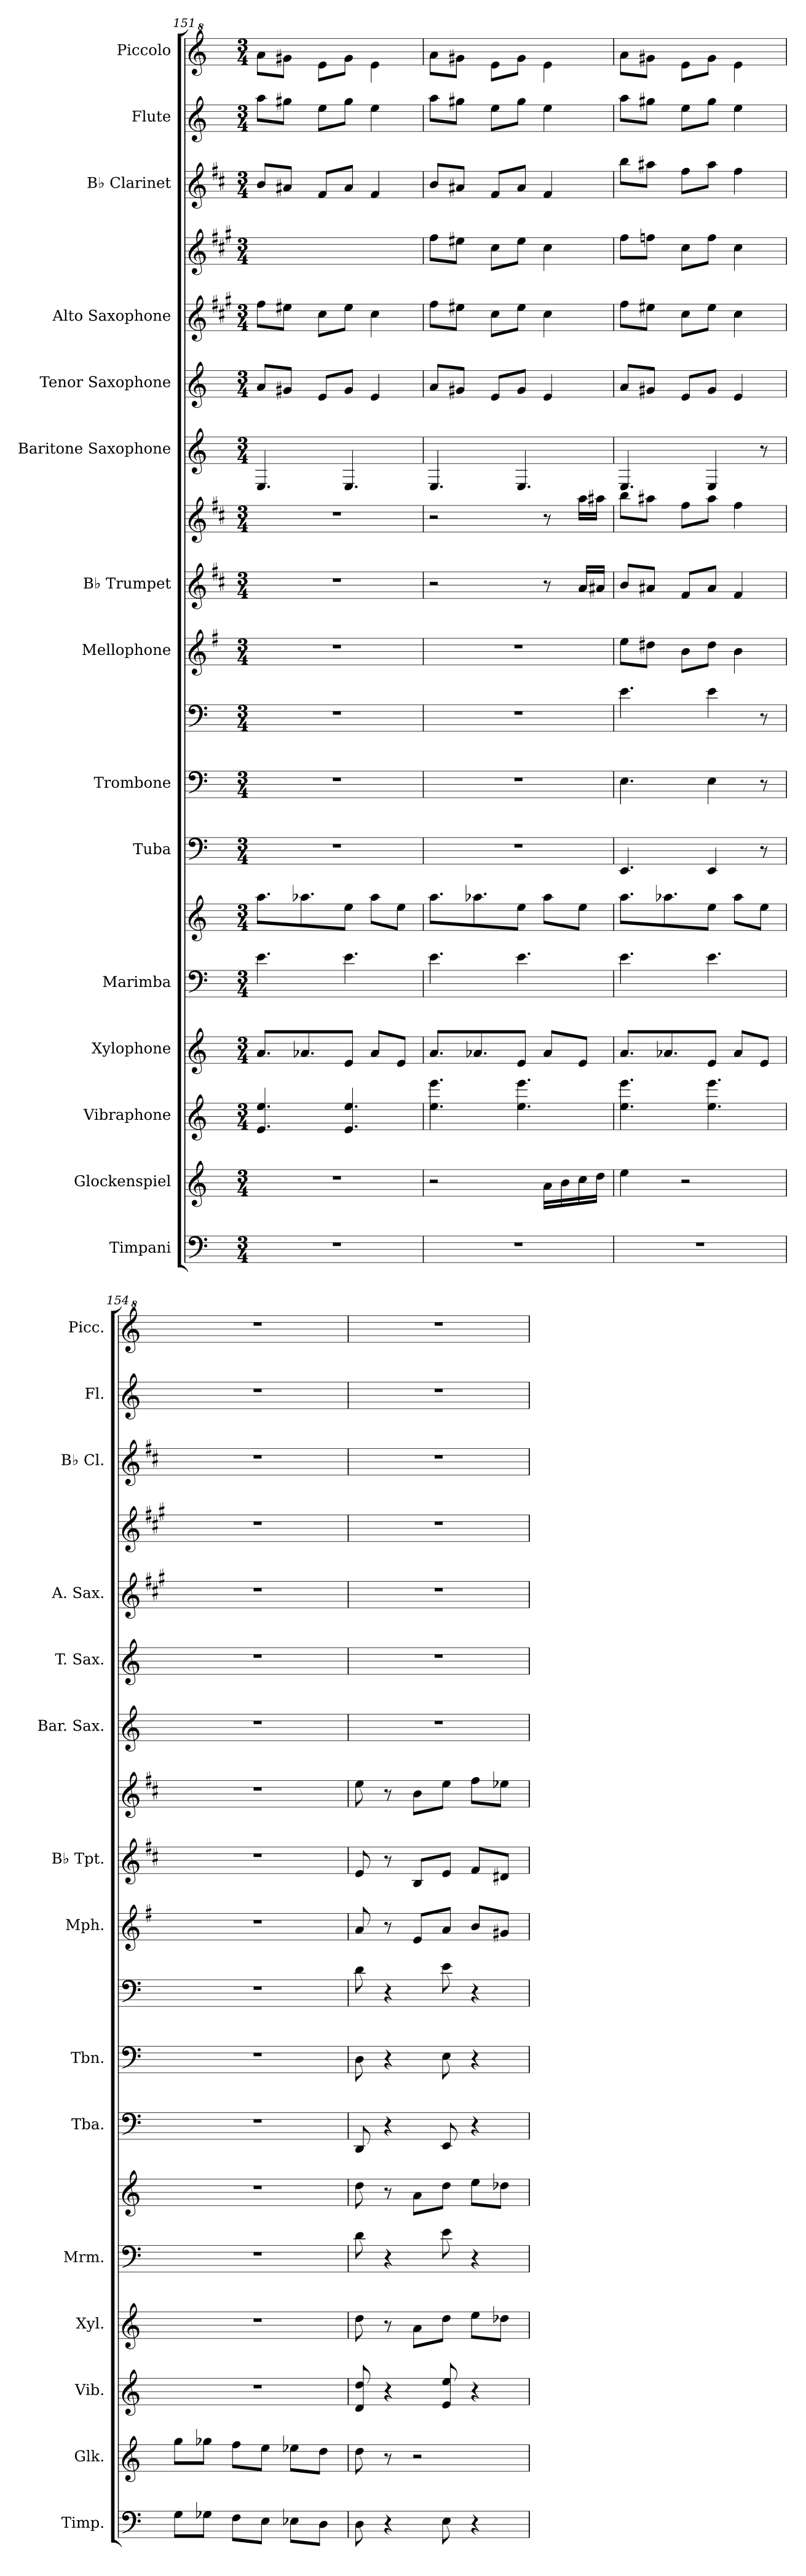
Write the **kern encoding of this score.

**kern	**kern	**kern	**kern	**kern	**kern	**kern	**kern	**kern	**kern	**kern	**kern	**kern	**kern	**kern	**kern	**kern	**kern	**kern
*part15	*part14	*part13	*part12	*part11	*part11	*part10	*part9	*part9	*part8	*part7	*part7	*part6	*part5	*part4	*part4	*part3	*part2	*part1
*staff19	*staff18	*staff17	*staff16	*staff15	*staff14	*staff13	*staff12	*staff11	*staff10	*staff9	*staff8	*staff7	*staff6	*staff5	*staff4	*staff3	*staff2	*staff1
*I"Timpani	*I"Glockenspiel	*I"Vibraphone	*I"Xylophone	*I"Marimba	*	*I"Tuba	*I"Trombone	*	*I"Mellophone	*I"B♭ Trumpet	*	*I"Baritone Saxophone	*I"Tenor Saxophone	*I"Alto Saxophone	*	*I"B♭ Clarinet	*I"Flute	*I"Piccolo
*I'Timp.	*I'Glk.	*I'Vib.	*I'Xyl.	*I'Mrm.	*	*I'Tba.	*I'Tbn.	*	*I'Mph.	*I'B♭ Tpt.	*	*I'Bar. Sax.	*I'T. Sax.	*I'A. Sax.	*	*I'B♭ Cl.	*I'Fl.	*I'Picc.
*clefF4	*clefG2	*clefG2	*clefG2	*clefF4	*clefG2	*clefF4	*clefF4	*clefF4	*clefG2	*clefG2	*clefG2	*clefG2	*clefG2	*clefG2	*clefG2	*clefG2	*clefG2	*clefG^2
*	*ITrd-14c-24	*	*ITrd-7c-12	*	*	*	*	*	*ITrd4c7	*ITrd1c2	*ITrd1c2	*ITrd12c21	*ITrd8c14	*ITrd5c9	*ITrd5c9	*ITrd1c2	*	*ITrd-7c-12
*k[]	*k[]	*k[]	*k[]	*k[]	*k[]	*k[]	*k[]	*k[]	*k[]	*k[]	*k[]	*k[]	*k[]	*k[]	*k[]	*k[]	*k[]	*k[]
*M3/4	*M3/4	*M3/4	*M3/4	*M3/4	*M3/4	*M3/4	*M3/4	*M3/4	*M3/4	*M3/4	*M3/4	*M3/4	*M3/4	*M3/4	*M3/4	*M3/4	*M3/4	*M3/4
=151	=151	=151	=151	=151	=151	=151	=151	=151	=151	=151	=151	=151	=151	=151	=151	=151	=151	=151
2.r	2.r	4.e/ 4.ee/	8.aa/L	4.e\	8.aa\L	2.r	2.r	2.r	2.r	2.r	2.r	4.EE/	8A/L	8a\L	8a\Lyy	8a/L	8aa\L	8aaa\L
.	.	.	.	.	.	.	.	.	.	.	.	.	8G#X/J	8g#X\J	8g#X\Jyy	8g#X/J	8gg#X\J	8ggg#X\J
.	.	.	8.aa-X/	.	8.aa-X\	.	.	.	.	.	.	.	.	.	.	.	.	.
.	.	.	.	.	.	.	.	.	.	.	.	.	8E/L	8e\L	8e\Lyy	8e/L	8ee\L	8eee\L
.	.	4.e/ 4.ee/	8ee/J	4.e\	8ee\J	.	.	.	.	.	.	4.EE/	8G#/J	8g#\J	8g#\Jyy	8g#/J	8gg#\J	8ggg#\J
.	.	.	8aa-/L	.	8aa-\L	.	.	.	.	.	.	.	4E/	4e\	4e\yy	4e/	4ee\	4eee\
.	.	.	8ee/J	.	8ee\J	.	.	.	.	.	.	.	.	.	.	.	.	.
=152	=152	=152	=152	=152	=152	=152	=152	=152	=152	=152	=152	=152	=152	=152	=152	=152	=152	=152
2.r	2r	4.ee\ 4.eee\	8.aa/L	4.e\	8.aa\L	2.r	2.r	2.r	2.r	2r	2r	4.EE/	8A/L	8a\L	8a\L	8a/L	8aa\L	8aaa\L
.	.	.	.	.	.	.	.	.	.	.	.	.	8G#X/J	8g#X\J	8g#X\J	8g#X/J	8gg#X\J	8ggg#X\J
.	.	.	8.aa-X/	.	8.aa-X\	.	.	.	.	.	.	.	.	.	.	.	.	.
.	.	.	.	.	.	.	.	.	.	.	.	.	8E/L	8e\L	8e\L	8e/L	8ee\L	8eee\L
.	.	4.ee\ 4.eee\	8ee/J	4.e\	8ee\J	.	.	.	.	.	.	4.EE/	8G#/J	8g#\J	8g#\J	8g#/J	8gg#\J	8ggg#\J
.	16aaa\LL	.	8aa-/L	.	8aa-\L	.	.	.	.	8r	8r	.	4E/	4e\	4e\	4e/	4ee\	4eee\
.	16bbb\	.	.	.	.	.	.	.	.	.	.	.	.	.	.	.	.	.
.	16cccc\	.	8ee/J	.	8ee\J	.	.	.	.	16g/LL	16gg\LL	.	.	.	.	.	.	.
.	16dddd\JJ	.	.	.	.	.	.	.	.	16g#X/JJ	16gg#X\JJ	.	.	.	.	.	.	.
!!LO:PB:g=z
=153	=153	=153	=153	=153	=153	=153	=153	=153	=153	=153	=153	=153	=153	=153	=153	=153	=153	=153
2.r	4eeee\	4.ee\ 4.eee\	8.aa/L	4.e\	8.aa\L	4.EE/	4.E\	4.e\	8a\L	8a/L	8aa\L	4.EE/	8A/L	8a\L	8a\L	8aa\L	8aa\L	8aaa\L
.	.	.	.	.	.	.	.	.	8g#X\J	8g#X/J	8gg#X\J	.	8G#X/J	8g#X\J	8a-X\J	8gg#X\J	8gg#X\J	8ggg#X\J
.	.	.	8.aa-X/	.	8.aa-X\	.	.	.	.	.	.	.	.	.	.	.	.	.
.	2r	.	.	.	.	.	.	.	8e\L	8e/L	8ee\L	.	8E/L	8e\L	8e\L	8ee\L	8ee\L	8eee\L
.	.	4.ee\ 4.eee\	8ee/J	4.e\	8ee\J	4EE/	4E\	4e\	8g#\J	8g#/J	8gg#\J	4EE/	8G#/J	8g#\J	8a-\J	8gg#\J	8gg#\J	8ggg#\J
.	.	.	8aa-/L	.	8aa-\L	.	.	.	4e\	4e/	4ee\	.	4E/	4e\	4e\	4ee\	4ee\	4eee\
.	.	.	8ee/J	.	8ee\J	8r	8r	8r	.	.	.	8r	.	.	.	.	.	.
=154	=154	=154	=154	=154	=154	=154	=154	=154	=154	=154	=154	=154	=154	=154	=154	=154	=154	=154
8G\L	8gggg\L	2.r	2.r	2.r	2.r	2.r	2.r	2.r	2.r	2.r	2.r	2.r	2.r	2.r	2.r	2.r	2.r	2.r
8G-X\J	8gggg-X\J	.	.	.	.	.	.	.	.	.	.	.	.	.	.	.	.	.
8F\L	8ffff\L	.	.	.	.	.	.	.	.	.	.	.	.	.	.	.	.	.
8E\J	8eeee\J	.	.	.	.	.	.	.	.	.	.	.	.	.	.	.	.	.
8E-X\L	8eeee-X\L	.	.	.	.	.	.	.	.	.	.	.	.	.	.	.	.	.
8D\J	8dddd\J	.	.	.	.	.	.	.	.	.	.	.	.	.	.	.	.	.
=155	=155	=155	=155	=155	=155	=155	=155	=155	=155	=155	=155	=155	=155	=155	=155	=155	=155	=155
8D\	8dddd\	8d/ 8dd/	8ddd\	8d\	8dd\	8DD/	8D\	8d\	8d/	8d/	8dd\	2.r	2.r	2.r	2.r	2.r	2.r	2.r
4r	8r	4r	8r	4r	8r	4r	4r	4r	8r	8r	8r	.	.	.	.	.	.	.
.	2r	.	8aa\L	.	8a\L	.	.	.	8A/L	8A/L	8a\L	.	.	.	.	.	.	.
8E\	.	8e/ 8ee/	8ddd\J	8e\	8dd\J	8EE/	8E\	8e\	8d/J	8d/J	8dd\J	.	.	.	.	.	.	.
4r	.	4r	8eee\L	4r	8ee\L	4r	4r	4r	8e/L	8e/L	8ee\L	.	.	.	.	.	.	.
.	.	.	8ddd-X\J	.	8dd-X\J	.	.	.	8c#X/J	8c#X/J	8dd-X\J	.	.	.	.	.	.	.
=	=	=	=	=	=	=	=	=	=	=	=	=	=	=	=	=	=	=
*-	*-	*-	*-	*-	*-	*-	*-	*-	*-	*-	*-	*-	*-	*-	*-	*-	*-	*-
